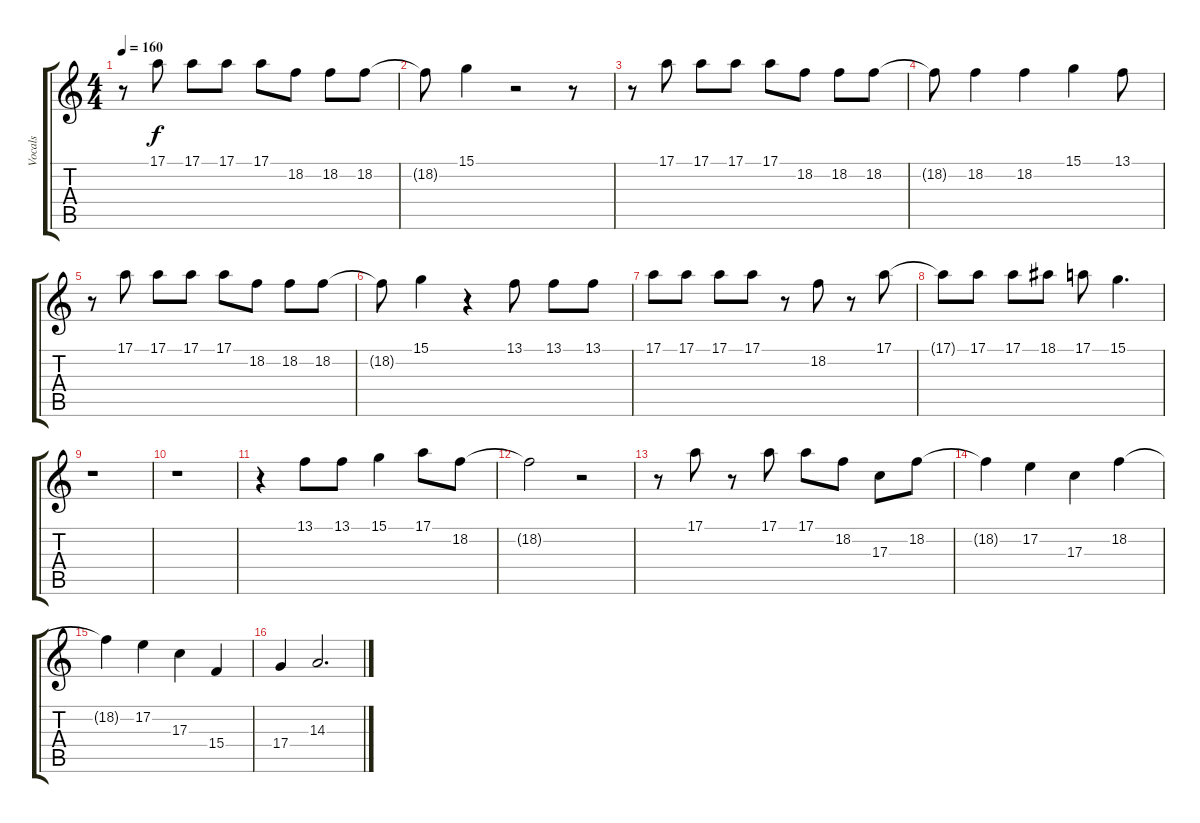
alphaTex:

\track ("Vocals" "Vocals") {instrument accordion}
\staff {score tabs}
\tuning (E4 B3 G3 D3 A2 E2) {hide}
\ts (4 4)
\tempo 160
\clef g2
\ks c
r.8{dy f} 17.1.8 17.1.8 17.1.8 17.1.8 18.2.8 18.2.8 18.2.8 |
18.2{t}.8 15.1.4 r.2 r.8 |
r.8 17.1.8 17.1.8 17.1.8 17.1.8 18.2.8 18.2.8 18.2.8 |
18.2{t}.8 18.2.4 18.2.4 15.1.4 13.1.8 |
r.8 17.1.8 17.1.8 17.1.8 17.1.8 18.2.8 18.2.8 18.2.8 |
18.2{t}.8 15.1.4 r.4 13.1.8 13.1.8 13.1.8 |
17.1.8 17.1.8 17.1.8 17.1.8 r.8 18.2.8 r.8 17.1.8 |
17.1{t}.8 17.1.8 17.1.8 18.1.8 17.1.8 15.1.4{d} |
r.1 |
r.1 |
r.4 13.1.8 13.1.8 15.1.4 17.1.8 18.2.8 |
18.2{t}.2 r.2 |
r.8 17.1.8 r.8 17.1.8 17.1.8 18.2.8 17.3.8 18.2.8 |
18.2{t}.4 17.2.4 17.3.4 18.2.4 |
18.2{t}.4 17.2.4 17.3.4 15.4.4 |
17.4.4 14.3.2{d}
